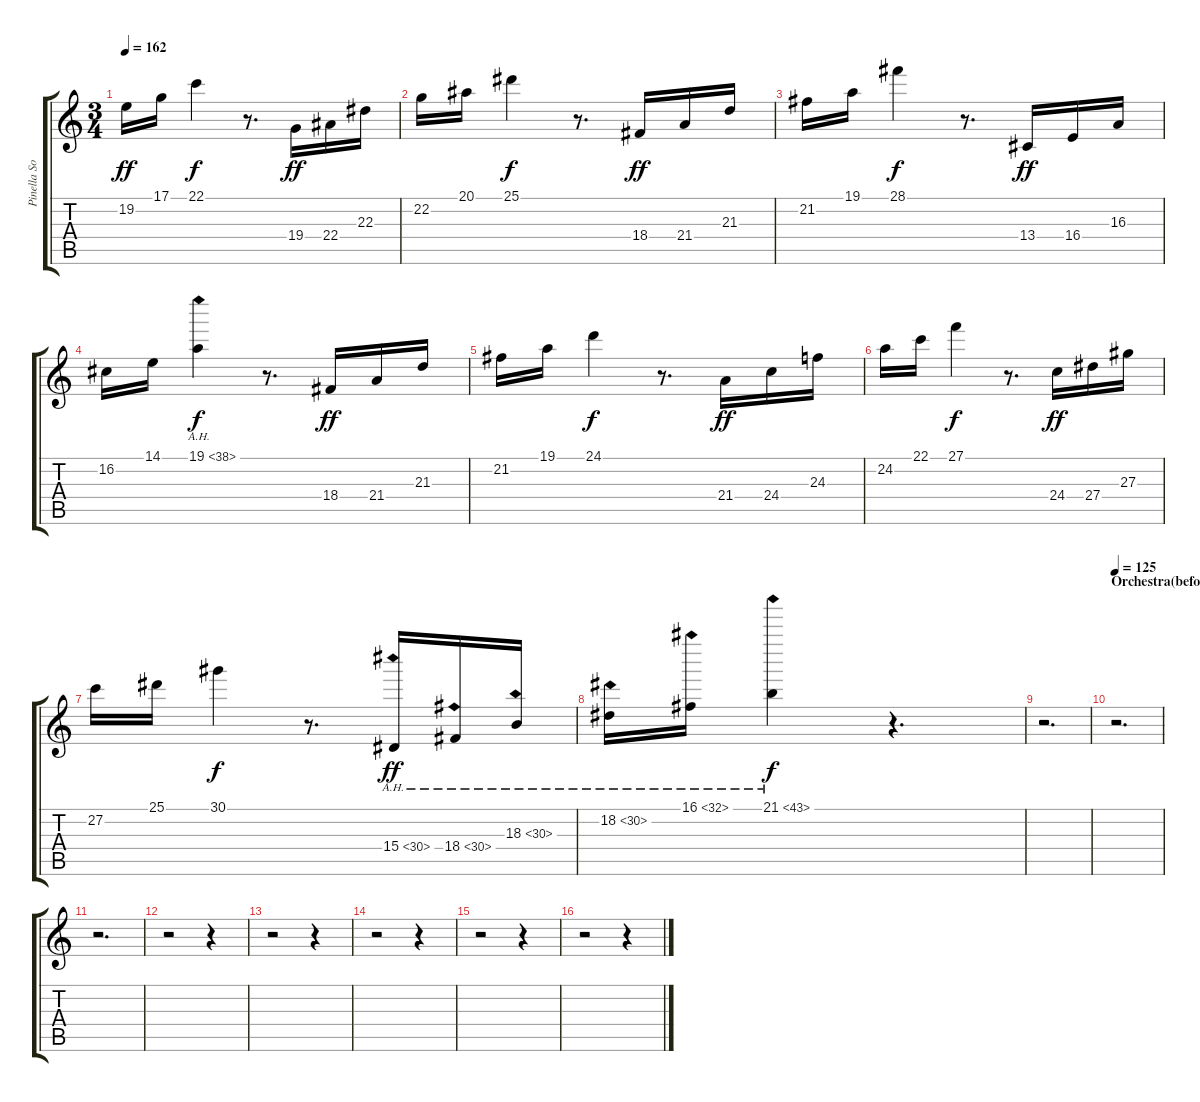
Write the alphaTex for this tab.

\track ("Pinella Solo" "Pinella So") {instrument lead2sawtooth}
\staff {score tabs}
\tuning (D4 A3 F3 C3 G2 D2) {hide}
\ts (3 4)
\tempo 162
\clef g2
\ks c
19.2.16{dy ff} 17.1.16 22.1.4{dy f} r.8{d} 19.4.16{dy ff} 22.4.16 22.3.16 |
22.2.16 20.1.16 25.1.4{dy f} r.8{d} 18.4.16{dy ff} 21.4.16 21.3.16 |
21.2.16 19.1.16 28.1.4{dy f} r.8{d} 13.4.16{dy ff} 16.4.16 16.3.16 |
16.2.16 14.1.16 19.1{ah 19}.4{dy f} r.8{d} 18.4.16{dy ff} 21.4.16 21.3.16 |
21.2.16 19.1.16 24.1.4{dy f} r.8{d} 21.4.16{dy ff} 24.4.16 24.3.16 |
24.2.16 22.1.16 27.1.4{dy f} r.8{d} 24.4.16{dy ff} 27.4.16 27.3.16 |
27.2.16 25.1.16 30.1.4{dy f} r.8{d} 15.4{ah 15}.16{dy ff} 18.4{ah 12}.16 18.3{ah 12}.16 |
18.2{ah 12}.16 16.1{ah 16}.16 21.1{ah 22}.4{dy f} r.4{d} |
r.2{d} |
\section ("" "Orchestra(before interlude)")
\tempo 125
r.2{d} |
r.2{d} |
r.2 r.4 |
r.2 r.4 |
r.2 r.4 |
r.2 r.4 |
r.2 r.4
